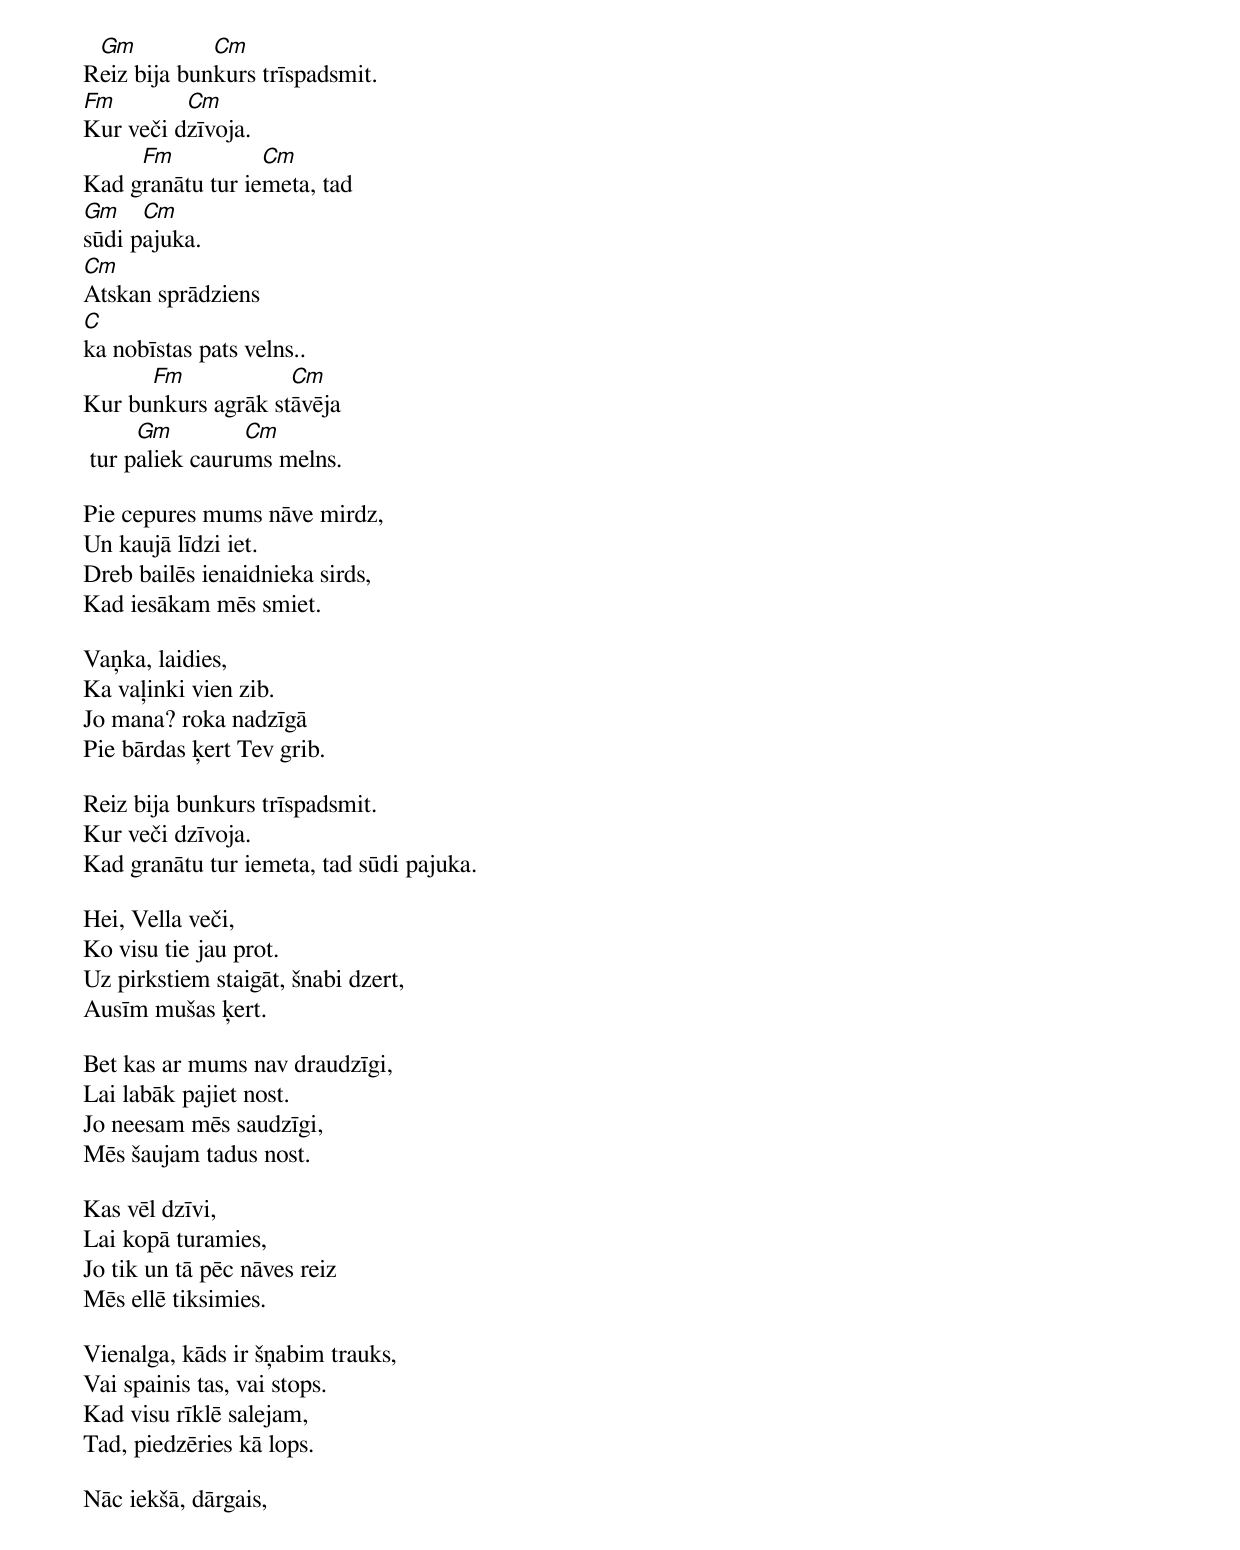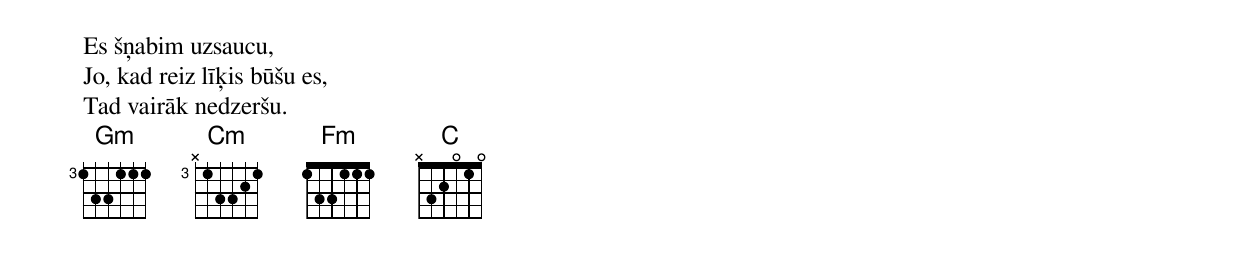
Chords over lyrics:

 Gm          Cm
Reiz bija bunkurs trīspadsmit.
Fm        Cm
Kur veči dzīvoja.
     Fm           Cm
Kad granātu tur iemeta, tad
Gm    Cm
sūdi pajuka.
Cm
Atskan sprādziens
C
ka nobīstas pats velns..
      Fm            Cm
Kur bunkurs agrāk stāvēja
      Gm         Cm
 tur paliek caurums melns.

Pie cepures mums nāve mirdz,
Un kaujā līdzi iet.
Dreb bailēs ienaidnieka sirds,
Kad iesākam mēs smiet.

Vaņka, laidies,
Ka vaļinki vien zib.
Jo mana? roka nadzīgā
Pie bārdas ķert Tev grib.

Reiz bija bunkurs trīspadsmit.
Kur veči dzīvoja.
Kad granātu tur iemeta, tad sūdi pajuka.

Hei, Vella veči,
Ko visu tie jau prot.
Uz pirkstiem staigāt, šnabi dzert,
Ausīm mušas ķert.

Bet kas ar mums nav draudzīgi,
Lai labāk pajiet nost.
Jo neesam mēs saudzīgi,
Mēs šaujam tadus nost.

Kas vēl dzīvi,
Lai kopā turamies,
Jo tik un tā pēc nāves reiz
Mēs ellē tiksimies.

Vienalga, kāds ir šņabim trauks,
Vai spainis tas, vai stops.
Kad visu rīklē salejam,
Tad, piedzēries kā lops.

Nāc iekšā, dārgais,
Es šņabim uzsaucu,
Jo, kad reiz līķis būšu es,
Tad vairāk nedzeršu.
